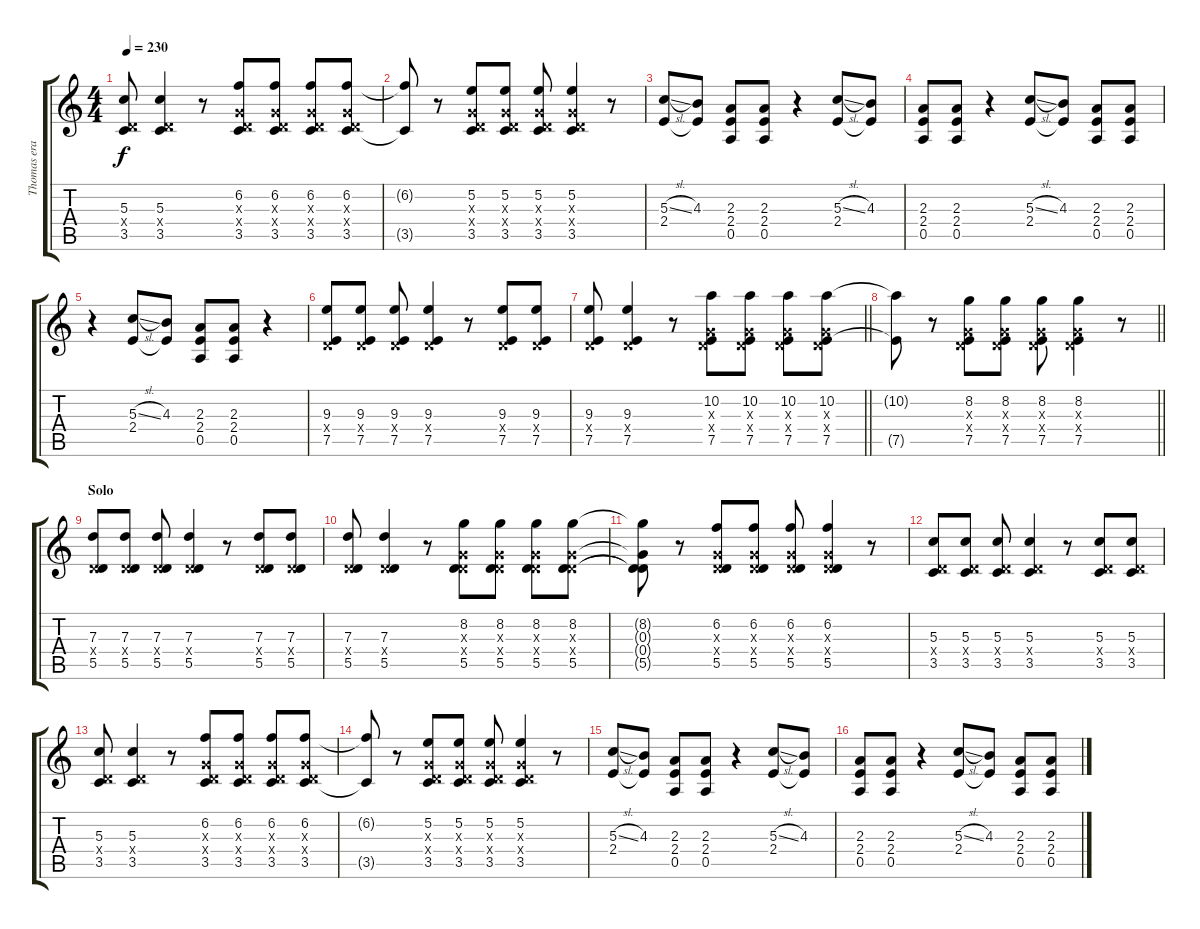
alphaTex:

\track ("Thomas erak" "Thomas era") {instrument distortionguitar}
\staff {score tabs}
\tuning (E4 B3 G3 D3 A2 E2) {hide}
\ts (4 4)
\tempo 230
\clef g2
\ks c
(5.3 0.4{x} 3.5).8{dy f} (5.3 0.4{x} 3.5).4 r.8 (6.2 0.3{x} 0.4{x} 3.5).8 (6.2 0.3{x} 0.4{x} 3.5).8 (6.2 0.3{x} 0.4{x} 3.5).8 (6.2 0.3{x} 0.4{x} 3.5).8 |
(6.2{t} 3.5{t}).8 r.8 (5.2 0.3{x} 0.4{x} 3.5).8 (5.2 0.3{x} 0.4{x} 3.5).8 (5.2 0.3{x} 0.4{x} 3.5).8 (5.2 0.3{x} 0.4{x} 3.5).4 r.8 |
(5.3{sl} 2.4).8 (4.3 2.4{t}).8 (2.3 2.4 0.5).8 (2.3 2.4 0.5).8 r.4 (5.3{sl} 2.4).8 (4.3 2.4{t}).8 |
(2.3 2.4 0.5).8 (2.3 2.4 0.5).8 r.4 (5.3{sl} 2.4).8 (4.3 2.4{t}).8 (2.3 2.4 0.5).8 (2.3 2.4 0.5).8 |
r.4 (5.3{sl} 2.4).8 (4.3 2.4{t}).8 (2.3 2.4 0.5).8 (2.3 2.4 0.5).8 r.4 |
(9.3 0.4{x} 7.5).8 (9.3 0.4{x} 7.5).8 (9.3 0.4{x} 7.5).8 (9.3 0.4{x} 7.5).4 r.8 (9.3 0.4{x} 7.5).8 (9.3 0.4{x} 7.5).8 |
\barLineRight lightlight
(9.3 0.4{x} 7.5).8 (9.3 0.4{x} 7.5).4 r.8 (10.2 0.3{x} 0.4{x} 7.5).8 (10.2 0.3{x} 0.4{x} 7.5).8 (10.2 0.3{x} 0.4{x} 7.5).8 (10.2 0.3{x} 0.4{x} 7.5).8 |
\barLineRight lightlight
(10.2{t} 7.5{t}).8 r.8 (8.2 0.3{x} 0.4{x} 7.5).8 (8.2 0.3{x} 0.4{x} 7.5).8 (8.2 0.3{x} 0.4{x} 7.5).8 (8.2 0.3{x} 0.4{x} 7.5).4 r.8 |
\section ("" "Solo")
(7.3 0.4{x} 5.5).8 (7.3 0.4{x} 5.5).8 (7.3 0.4{x} 5.5).8 (7.3 0.4{x} 5.5).4 r.8 (7.3 0.4{x} 5.5).8 (7.3 0.4{x} 5.5).8 |
(7.3 0.4{x} 5.5).8 (7.3 0.4{x} 5.5).4 r.8 (8.2 0.3{x} 0.4{x} 5.5).8 (8.2 0.3{x} 0.4{x} 5.5).8 (8.2 0.3{x} 0.4{x} 5.5).8 (8.2 0.3{x} 0.4{x} 5.5).8 |
(8.2{t} 0.3{t} 0.4{t} 5.5{t}).8 r.8 (6.2 0.3{x} 0.4{x} 5.5).8 (6.2 0.3{x} 0.4{x} 5.5).8 (6.2 0.3{x} 0.4{x} 5.5).8 (6.2 0.3{x} 0.4{x} 5.5).4 r.8 |
(5.3 0.4{x} 3.5).8 (5.3 0.4{x} 3.5).8 (5.3 0.4{x} 3.5).8 (5.3 0.4{x} 3.5).4 r.8 (5.3 0.4{x} 3.5).8 (5.3 0.4{x} 3.5).8 |
(5.3 0.4{x} 3.5).8 (5.3 0.4{x} 3.5).4 r.8 (6.2 0.3{x} 0.4{x} 3.5).8 (6.2 0.3{x} 0.4{x} 3.5).8 (6.2 0.3{x} 0.4{x} 3.5).8 (6.2 0.3{x} 0.4{x} 3.5).8 |
(6.2{t} 3.5{t}).8 r.8 (5.2 0.3{x} 0.4{x} 3.5).8 (5.2 0.3{x} 0.4{x} 3.5).8 (5.2 0.3{x} 0.4{x} 3.5).8 (5.2 0.3{x} 0.4{x} 3.5).4 r.8 |
(5.3{sl} 2.4).8 (4.3 2.4{t}).8 (2.3 2.4 0.5).8 (2.3 2.4 0.5).8 r.4 (5.3{sl} 2.4).8 (4.3 2.4{t}).8 |
(2.3 2.4 0.5).8 (2.3 2.4 0.5).8 r.4 (5.3{sl} 2.4).8 (4.3 2.4{t}).8 (2.3 2.4 0.5).8 (2.3 2.4 0.5).8
